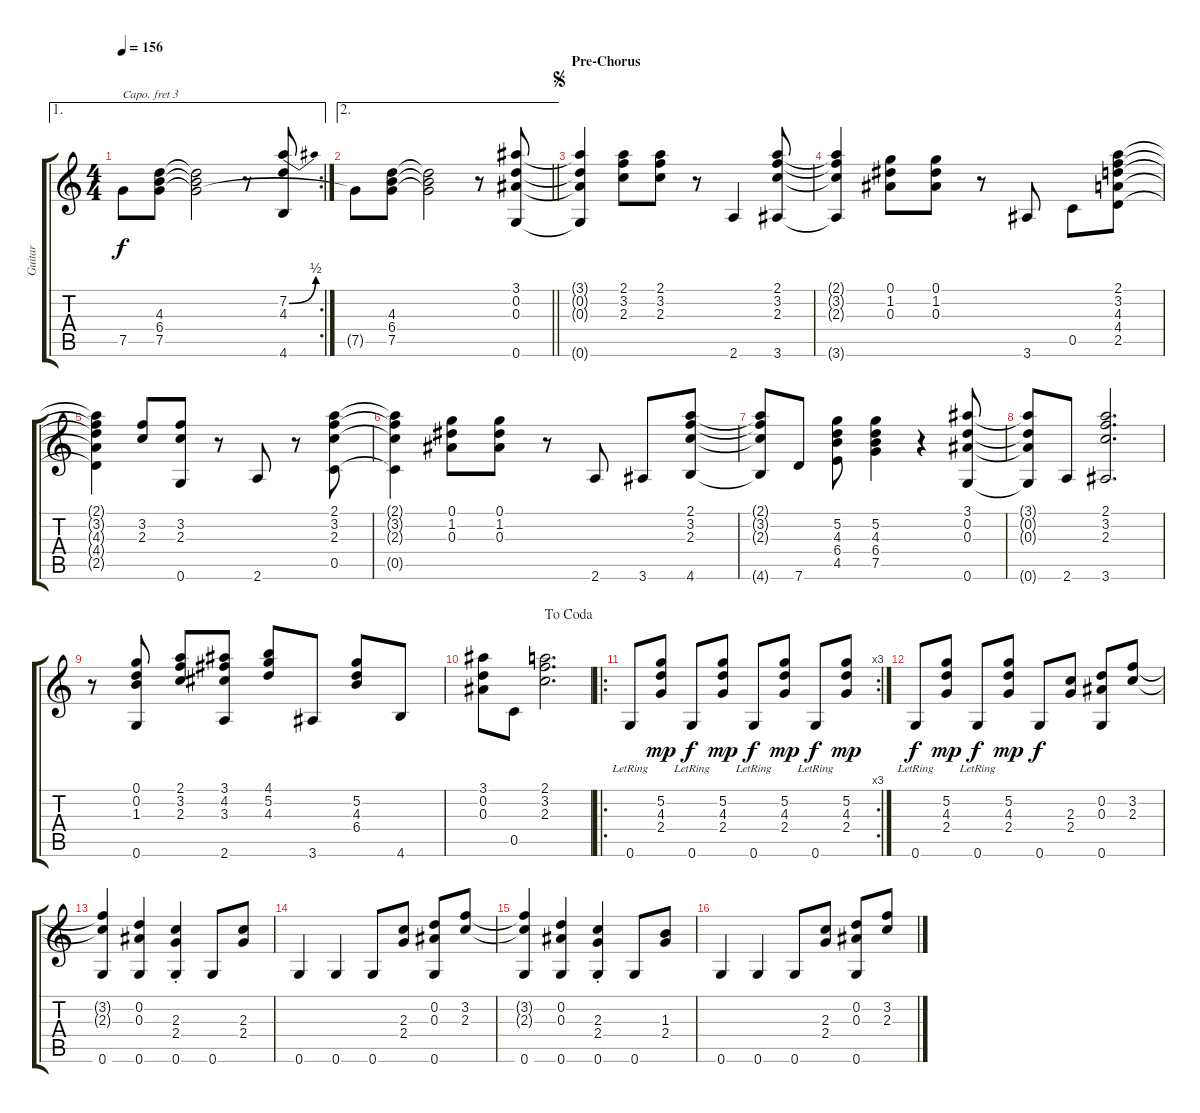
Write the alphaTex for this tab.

\track ("Guitar" "Guitar") {instrument acousticguitarsteel}
\staff {score tabs}
\capo 3
\tuning (E4 B3 G3 D3 A2 E2) {hide}
\ae 1
\rc 2
\ts (4 4)
\tempo 156
\clef g2
\ks c
7.5{t}.8{dy f} (4.3 6.4 7.5).8 (4.3{t} 6.4{t} 7.5{t}).2 r.8 (7.2{be (bend 0 0 60 2)} 4.3 4.6).8 |
\ae 2
\barLineRight lightlight
7.5{t}.8 (4.3 6.4 7.5).8 (4.3{t} 6.4{t} 7.5{t}).2 r.8 (3.1 0.2 0.3 0.6).8 |
\section ("" "Pre-Chorus")
\jump segno
(3.1{t} 0.2{t} 0.3{t} 0.6{t}).4 (2.1 3.2 2.3).8 (2.1 3.2 2.3).8 r.8 2.6.4 (2.1 3.2 2.3 3.6).8 |
(2.1{t} 3.2{t} 2.3{t} 3.6{t}).4 (0.1 1.2 0.3).8 (0.1 1.2 0.3).8 r.8 3.6.8 0.5.8 (2.1 3.2 4.3 4.4 2.5).8 |
(2.1{t} 3.2{t} 4.3{t} 4.4{t} 2.5{t}).4 (3.2 2.3).8 (3.2 2.3 0.6).8 r.8 2.6.8 r.8 (2.1 3.2 2.3 0.5).8 |
(2.1{t} 3.2{t} 2.3{t} 0.5{t}).4 (0.1 1.2 0.3).8 (0.1 1.2 0.3).8 r.8 2.6.8 3.6.8 (2.1 3.2 2.3 4.6).8 |
(2.1{t} 3.2{t} 2.3{t} 4.6{t}).8 7.6.8 (5.2 4.3 6.4 4.5).8 (5.2 4.3 6.4 7.5).4 r.4 (3.1 0.2 0.3 0.6).8 |
(3.1{t} 0.2{t} 0.3{t} 0.6{t}).8 2.6.8 (2.1 3.2 2.3 3.6).2{d} |
r.8 (0.1 0.2 1.3 0.6).8 (2.1 3.2 2.3).8 (3.1 4.2 3.3 2.6).8 (4.1 5.2 4.3).8 3.6.8 (5.2 4.3 6.4).8 4.6.8 |
\jump dacoda
(3.1 0.2 0.3).8 0.5.8 (2.1 3.2 2.3).2{d} |
\ro
\rc 3
0.6{lr}.8 (5.2 4.3 2.4).8{dy mp} 0.6{lr}.8{dy f} (5.2 4.3 2.4).8{dy mp} 0.6{lr}.8{dy f} (5.2 4.3 2.4).8{dy mp} 0.6{lr}.8{dy f} (5.2 4.3 2.4).8{dy mp} |
0.6{lr}.8{dy f} (5.2 4.3 2.4).8{dy mp} 0.6{lr}.8{dy f} (5.2 4.3 2.4).8{dy mp} 0.6.8{dy f} (2.3 2.4).8 (0.2 0.3 0.6).8 (3.2 2.3).8 |
(3.2{t} 2.3{t} 0.6).4 (0.2 0.3 0.6).4 (2.3{st} 2.4{st} 0.6).4 0.6.8 (2.3 2.4).8 |
0.6.4 0.6.4 0.6.8 (2.3 2.4).8 (0.2 0.3 0.6).8 (3.2 2.3).8 |
(3.2{t} 2.3{t} 0.6).4 (0.2 0.3 0.6).4 (2.3{st} 2.4{st} 0.6).4 0.6.8 (1.3 2.4).8 |
0.6.4 0.6.4 0.6.8 (2.3 2.4).8 (0.2 0.3 0.6).8 (3.2 2.3).8
